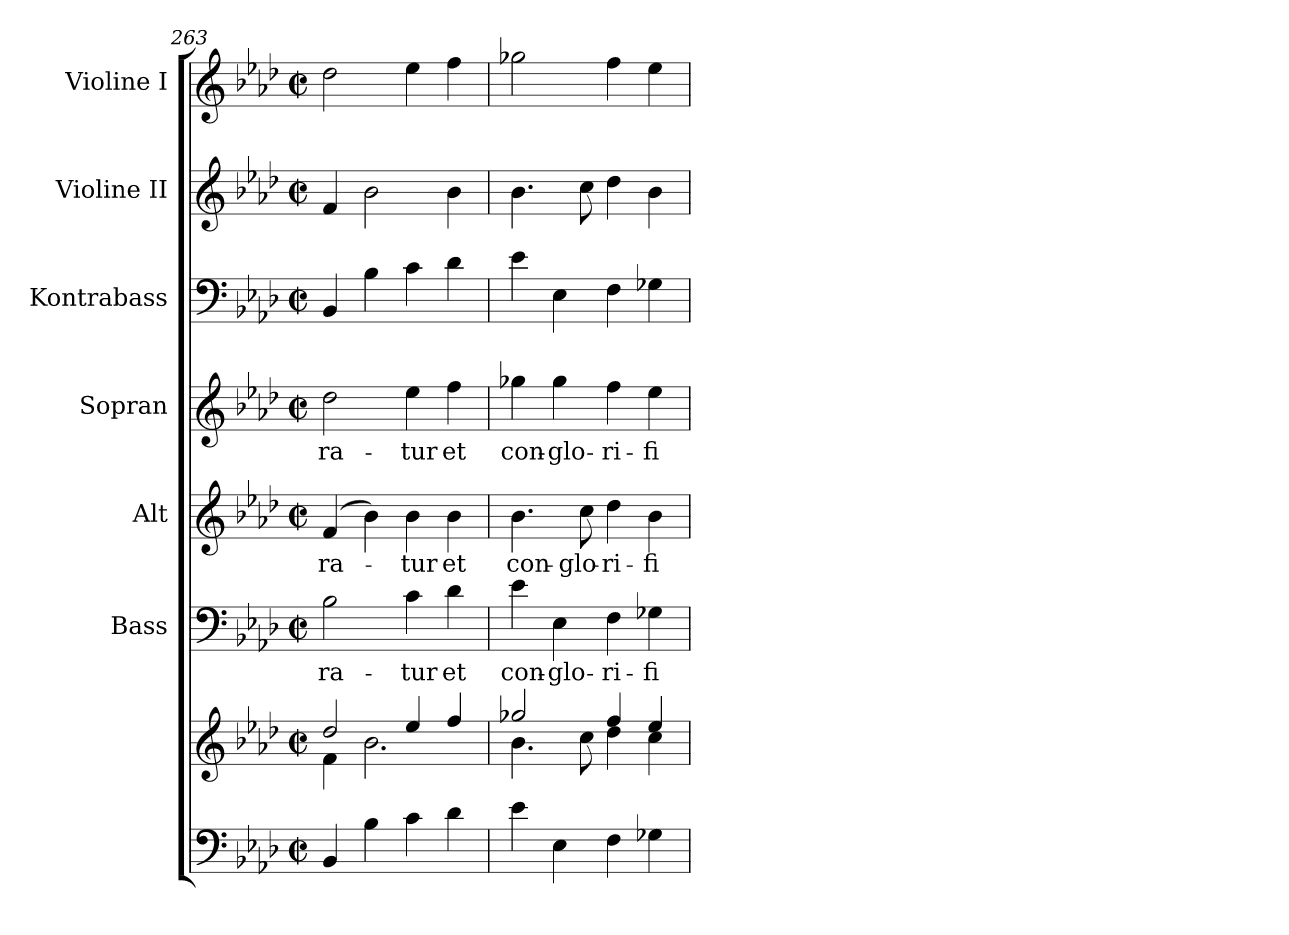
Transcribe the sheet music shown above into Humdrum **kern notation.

**kern	**kern	**kern	**text	**kern	**text	**kern	**text	**kern	**kern	**kern
*part7	*part7	*part6	*part6	*part5	*part5	*part4	*part4	*part3	*part2	*part1
*staff8	*staff7	*staff6	*staff6	*staff5	*staff5	*staff4	*staff4	*staff3	*staff2	*staff1
*	*	*I"Bass	*	*I"Alt	*	*I"Sopran	*	*I"Kontrabass	*I"Violine II	*I"Violine I
*	*	*I'B.	*	*I'A.	*	*I'S.	*	*I'Kb.	*I'Vl. II	*I'Vl. I
*clefF4	*clefG2	*clefF4	*	*clefG2	*	*clefG2	*	*clefF4	*clefG2	*clefG2
*	*	*	*	*	*	*	*	*ITrd7c12	*	*
*k[b-e-a-d-]	*k[b-e-a-d-]	*k[b-e-a-d-]	*	*k[b-e-a-d-]	*	*k[b-e-a-d-]	*	*k[b-e-a-d-]	*k[b-e-a-d-]	*k[b-e-a-d-]
*A-:	*A-:	*A-:	*	*A-:	*	*A-:	*	*A-:	*A-:	*A-:
*M2/2	*M2/2	*M2/2	*	*M2/2	*	*M2/2	*	*M2/2	*M2/2	*M2/2
*met(c|)	*met(c|)	*met(c|)	*	*met(c|)	*	*met(c|)	*	*met(c|)	*met(c|)	*met(c|)
=263	=263	=263	=263	=263	=263	=263	=263	=263	=263	=263
*	*^	*	*	*	*	*	*	*	*	*
!	!	!	!	!LO:LY:b	!	!LO:LY:b	!	!LO:LY:b	!	!	!
4BB-/	2dd-/	4f\	2B-\	-ra-	(4f/	-ra-	2dd-\	-ra-	4BBB-/	4f/	2dd-\
4B-\	.	2.b-\	.	.	4b-\)	.	.	.	4BB-\	2b-\	.
!	!	!	!	!LO:LY:b	!	!LO:LY:b	!	!LO:LY:b	!	!	!
4c\	4ee-/	.	4c\	-tur	4b-\	-tur	4ee-\	-tur	4C\	.	4ee-\
!	!	!	!	!LO:LY:b	!	!LO:LY:b	!	!LO:LY:b	!	!	!
4d-\	4ff/	.	4d-\	et	4b-\	et	4ff\	et	4D-\	4b-\	4ff\
=264	=264	=264	=264	=264	=264	=264	=264	=264	=264	=264	=264
!	!	!	!	!LO:LY:b	!	!LO:LY:b	!	!LO:LY:b	!	!	!
4e-\	2gg-X/	4.b-\	4e-\	con-	4.b-\	con-	4gg-X\	con-	4E-\	4.b-\	2gg-X\
!	!	!	!	!LO:LY:b	!	!	!	!LO:LY:b	!	!	!
4E-\	.	.	4E-\	-glo-	.	.	4gg-\	-glo-	4EE-\	.	.
!	!	!	!	!	!	!LO:LY:b	!	!	!	!	!
.	.	8cc\	.	.	8cc\	-glo-	.	.	.	8cc\	.
!	!	!	!	!LO:LY:b	!	!LO:LY:b	!	!LO:LY:b	!	!	!
4F\	4ff/	4dd-\	4F\	-ri-	4dd-\	-ri-	4ff\	-ri-	4FF\	4dd-\	4ff\
!	!	!	!	!LO:LY:b	!	!LO:LY:b	!	!LO:LY:b	!	!	!
4G-X\	4ee-/	4cc\	4G-X\	-fi-	4b-\	-fi-	4ee-\	-fi-	4GG-X\	4b-\	4ee-\
*	*v	*v	*	*	*	*	*	*	*	*	*
=	=	=	=	=	=	=	=	=	=	=
*-	*-	*-	*-	*-	*-	*-	*-	*-	*-	*-
